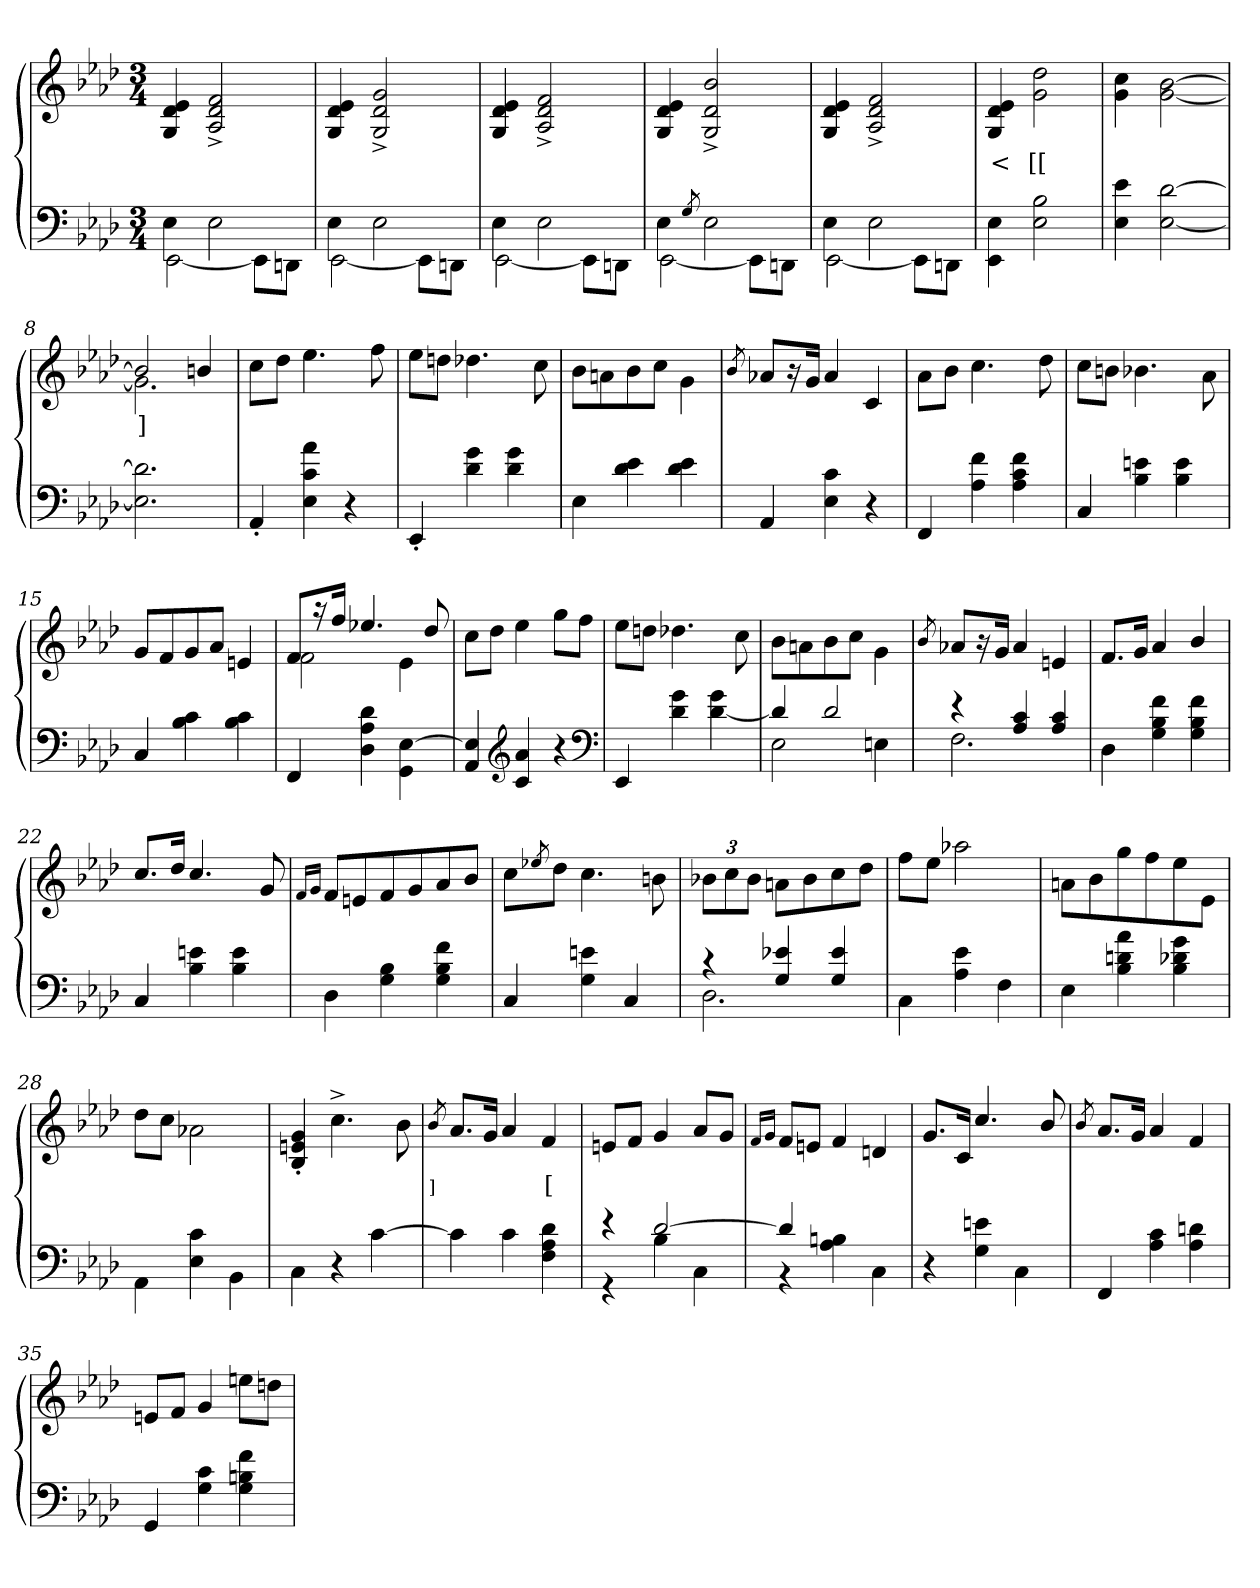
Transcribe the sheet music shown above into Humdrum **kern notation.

**kern	**kern	**text
*part2	*part1	*part1
*staff2	*staff1	*staff1
*clefF4	*clefG2	*
*k[b-e-a-d-]	*k[b-e-a-d-]	*
*A-:	*A-:	*
*M3/4	*M3/4	*
=1	=1	=1
*^	*	*
4E-\	[2EE-\	4e- 4d- 4G	.
2E-\	.	2f^> 2d-^> 2A-^>	.
.	8EE-L]	.	.
.	8DDnJ	.	.
=2	=2	=2	=2
4E-\	[2EE-	4e- 4d- 4G	.
2E-\	.	2g^> 2d-^> 2G^>	.
.	8EE-L]	.	.
.	8DDnJ	.	.
=3	=3	=3	=3
4E-\	[2EE-	4e- 4d- 4G	.
2E-\	.	2f^> 2d-^> 2A-^>	.
.	8EE-L]	.	.
.	8DDnJ	.	.
=4	=4	=4	=4
4E-\	[2EE-	4e- 4d- 4G	.
8qG	.	.	.
2E-\	.	2b-^> 2d-^> 2G^>	.
.	8EE-L]	.	.
.	8DDnJ	.	.
=5	=5	=5	=5
4E-\	[2EE-	4e- 4d- 4G	.
2E-\	.	2f^> 2d-^> 2A-^>	.
.	8EE-L]	.	.
.	8DDnJ	.	.
*v	*v	*	*
=6	=6	=6
4E- 4EE-\	4e- 4d- 4G	<
2B- 2E-	2dd- 2g	[[
=7	=7	=7
4e- 4E-	4cc 4g\	.
[2d- [2E-	[2b- [2g\	.
=8	=8	=8
*	*^	*
2.d-] 2.E-]	2b-/]	2.g]	]
.	4bn	.	.
*	*v	*v	*
=9	=9	=9
4AA-'>	8ccL	.
.	8dd-J	.
4a- 4c 4E-	4.ee-	.
4r	.	.
.	8ff	.
=10	=10	=10
4EE-'>	8ee-L	.
.	8ddnJ	.
4g 4d-	4.dd-X	.
4g 4d-	.	.
.	8cc	.
=11	=11	=11
4E-	8b-L	.
.	8an	.
4e- 4d-	8b-	.
.	8ccJ	.
4e- 4d-	4g\	.
=12	=12	=12
.	8qb-/	.
4AA-	8a-XL	.
.	16r	.
.	16gJk	.
4c 4E-	4a-	.
4r	4c	.
=13	=13	=13
4FF	8a-\L	.
.	8b-J	.
4f 4A-	4.cc	.
4f 4c 4A-	.	.
.	8dd-	.
=14	=14	=14
4C	8ccL	.
.	8bnJ	.
4en 4B-	4.b-X	.
4e 4B-	.	.
.	8a-\	.
=15	=15	=15
4C	8gL	.
.	8f	.
4c 4B-	8g	.
.	8a-J	.
4c 4B-	4en	.
=16	=16	=16
*	*^	*
4FF	8fL	2f	.
.	16r	.	.
.	16ffJk	.	.
4d- 4A- 4D-	4.ee-X	.	.
[4E- 4GG\	.	4e-	.
.	8dd-	.	.
*	*v	*v	*
=17	=17	=17
4E-] 4AA-	8ccL	.
.	8dd-J	.
*clefG2	*	*
4a- 4c	4ee-	.
4r	8ggL	.
.	8ffJ	.
*clefF4	*	*
=18	=18	=18
4EE-	8ee-L	.
.	8ddnJ	.
4g 4d-	4.dd-X	.
4g [4d-	.	.
.	8cc	.
=19	=19	=19
*^	*	*
4d-]	2E-	8b-L	.
.	.	8an	.
2d-	.	8b-	.
.	.	8ccJ	.
.	4En	4g\	.
=20	=20	=20	=20
.	.	8qb-/	.
4r	2.F	8a-XL	.
.	.	16r	.
.	.	16gJk	.
4c 4A-	.	4a-	.
4c 4A-	.	4en	.
*v	*v	*	*
=21	=21	=21
4D-	8.fL	.
.	16gJk	.
4f 4B- 4G	4a-	.
4f 4B- 4G	4b-/	.
=22	=22	=22
4C	8.cc/L	.
.	16dd-Jk	.
4en 4B-	4.cc/	.
4e 4B-	.	.
.	8g	.
=23	=23	=23
.	16qqf/LL	.
.	16qqg/JJ	.
4D-	8fL	.
.	8en	.
4B- 4G	8f	.
.	8g	.
4f 4B- 4G	8a-	.
.	8b-J	.
=24	=24	=24
4C	8ccL	.
.	8qee-X/	.
.	8dd-J	.
4en 4G	4.cc	.
4C	.	.
.	8bn	.
=25	=25	=25
*^	*	*
4r	2.D-	12b-XL	.
.	.	12cc	.
.	.	12b-J	.
4e-X 4G	.	8anL	.
.	.	8b-	.
4e- 4G	.	8cc	.
.	.	8dd-J	.
*v	*v	*	*
=26	=26	=26
4C\	8ffL	.
.	8ee-J	.
4e- 4A-	2aa-X	.
4F	.	.
=27	=27	=27
4E-	8anL	.
.	8b-	.
4a- 4dn 4B-	8gg	.
.	8ff	.
4g 4d-X 4B-	8ee-	.
.	8e-J	.
=28	=28	=28
4AA-\	8dd-L	.
.	8ccJ	.
4c 4E-	2a-X\	.
4BB-\	.	.
=29	=29	=29
4C\	4g'> 4en'> 4B-'>	.
4r	4.cc^>	.
[4c	.	.
.	8b-	.
=30	=30	=30
.	8qb-/	]
4c]	8.a-L	.
.	16gJk	.
4c	4a-	.
4d- 4A- 4F	4f	[
=31	=31	=31
*^	*	*
4r	4r	8enL	.
.	.	8fJ	.
[2d-	4B-	4g	.
.	4C	8a-L	.
.	.	8gJ	.
=32	=32	=32	=32
.	.	16qqf/LL	.
.	.	16qqg/JJ	.
4d-]	4r	8fL	.
.	.	8enJ	.
2ryy	4Bn 4A-	4f	.
.	4C\	4dn	.
*v	*v	*	*
=33	=33	=33
4r	8.gL	.
.	16cJk	.
4en 4G	4.cc/	.
4C\	.	.
.	8b-/	.
=34	=34	=34
.	8qb-/	.
4FF	8.a-L	.
.	16gJk	.
4c 4A-	4a-	.
4dn 4A-	4f	.
=35	=35	=35
4GG	8enL	.
.	8fJ	.
4c 4G	4g	.
4f 4Bn 4G	8eenL	.
.	8ddnJ	.
=	=	=
*-	*-	*-
